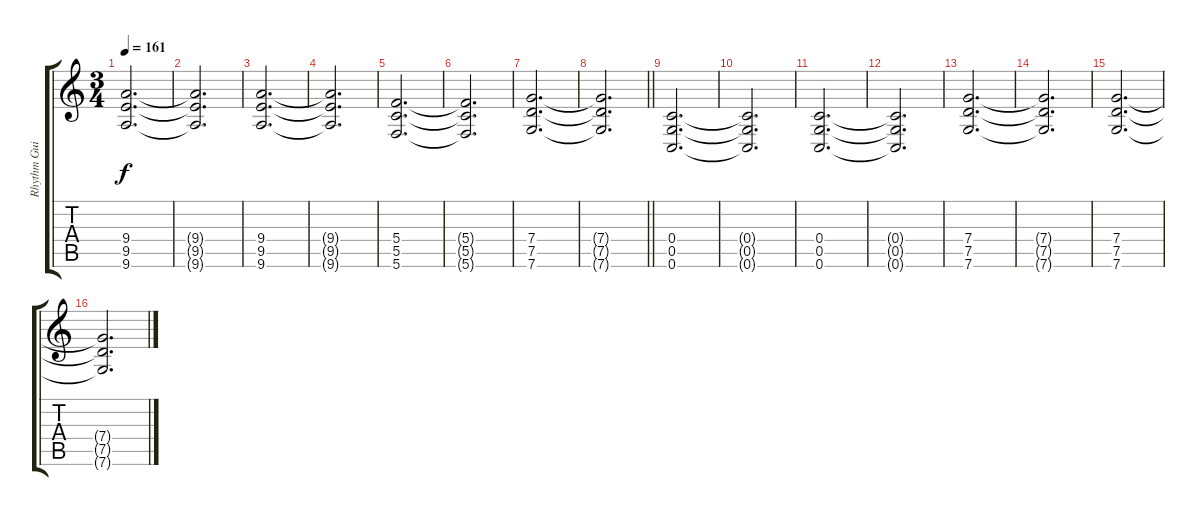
\track ("Rhythm Guitar - Ronnie Winter" "Rhythm Gui") {instrument distortionguitar}
\staff {score tabs}
\tuning (D4 A3 F3 C3 G2 C2) {hide}
\ts (3 4)
\tempo 161
\clef g2
\ks c
(9.4 9.5 9.6).2{d dy f} |
(9.4{t} 9.5{t} 9.6{t}).2{d} |
(9.4 9.5 9.6).2{d} |
(9.4{t} 9.5{t} 9.6{t}).2{d} |
(5.4 5.5 5.6).2{d} |
(5.4{t} 5.5{t} 5.6{t}).2{d} |
(7.4 7.5 7.6).2{d} |
\barLineRight lightlight
(7.4{t} 7.5{t} 7.6{t}).2{d} |
(0.4 0.5 0.6).2{d} |
(0.4{t} 0.5{t} 0.6{t}).2{d} |
(0.4 0.5 0.6).2{d} |
(0.4{t} 0.5{t} 0.6{t}).2{d} |
(7.4 7.5 7.6).2{d} |
(7.4{t} 7.5{t} 7.6{t}).2{d} |
(7.4 7.5 7.6).2{d} |
(7.4{t} 7.5{t} 7.6{t}).2{d}
